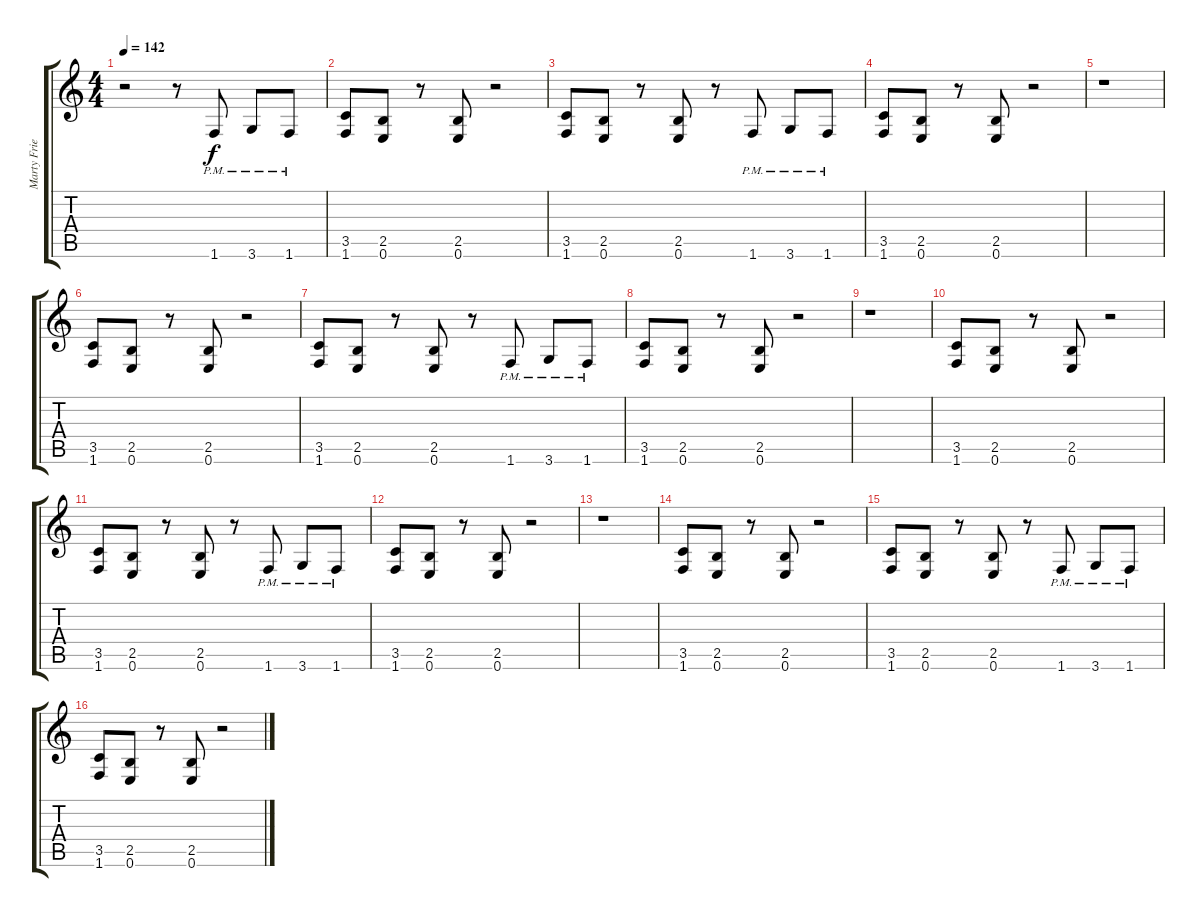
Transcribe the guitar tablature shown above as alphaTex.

\track ("Marty Friedman" "Marty Frie") {instrument distortionguitar}
\staff {score tabs}
\tuning (E4 B3 G3 D3 A2 E2) {hide}
\ts (4 4)
\tempo 142
\clef g2
\ks c
r.2{dy f instrument distortionguitar} r.8 1.6{pm}.8 3.6{pm}.8 1.6{pm}.8 |
(3.5 1.6).8 (2.5 0.6).8 r.8 (2.5 0.6).8 r.2 |
(3.5 1.6).8 (2.5 0.6).8 r.8 (2.5 0.6).8 r.8 1.6{pm}.8 3.6{pm}.8 1.6{pm}.8 |
(3.5 1.6).8 (2.5 0.6).8 r.8 (2.5 0.6).8 r.2 |
r.1 |
(3.5 1.6).8 (2.5 0.6).8 r.8 (2.5 0.6).8 r.2 |
(3.5 1.6).8 (2.5 0.6).8 r.8 (2.5 0.6).8 r.8 1.6{pm}.8 3.6{pm}.8 1.6{pm}.8 |
(3.5 1.6).8 (2.5 0.6).8 r.8 (2.5 0.6).8 r.2 |
r.1 |
(3.5 1.6).8 (2.5 0.6).8 r.8 (2.5 0.6).8 r.2 |
(3.5 1.6).8 (2.5 0.6).8 r.8 (2.5 0.6).8 r.8 1.6{pm}.8 3.6{pm}.8 1.6{pm}.8 |
(3.5 1.6).8 (2.5 0.6).8 r.8 (2.5 0.6).8 r.2 |
r.1 |
(3.5 1.6).8 (2.5 0.6).8 r.8 (2.5 0.6).8 r.2 |
(3.5 1.6).8 (2.5 0.6).8 r.8 (2.5 0.6).8 r.8 1.6{pm}.8 3.6{pm}.8 1.6{pm}.8 |
(3.5 1.6).8 (2.5 0.6).8 r.8 (2.5 0.6).8 r.2
